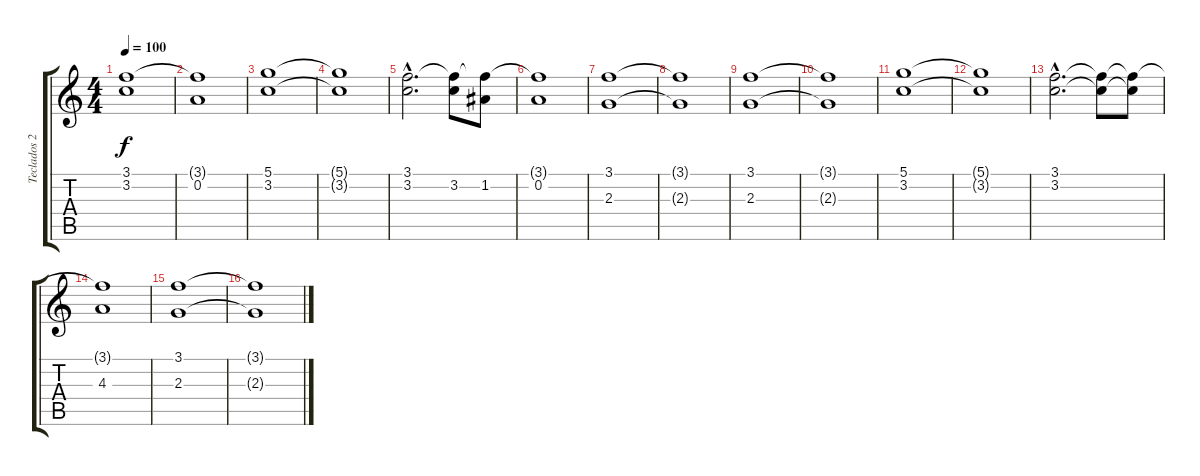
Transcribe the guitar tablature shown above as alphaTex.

\track ("Teclados 2" "Teclados 2") {instrument stringensemble2}
\staff {score tabs}
\tuning (D5 A4 F4 C4 G3 D3) {hide}
\ts (4 4)
\tempo 100
\clef g2
\ks c
(3.1 3.2).1{dy f} |
(3.1{t} 0.2).1 |
(5.1 3.2).1 |
(5.1{t} 3.2{t}).1 |
(3.1{hac} 3.2{hac}).2{d} (3.1{t} 3.2).8 (3.1{t} 1.2).8 |
(3.1{t} 0.2).1 |
(3.1 2.3).1 |
(3.1{t} 2.3{t}).1 |
(3.1 2.3).1 |
(3.1{t} 2.3{t}).1 |
(5.1 3.2).1 |
(5.1{t} 3.2{t}).1 |
(3.1{hac} 3.2{hac}).2{d} (3.1{t} 3.2{t}).8 (3.1{t} 3.2{t}).8 |
(3.1{t} 4.3).1 |
(3.1 2.3).1 |
(3.1{t} 2.3{t}).1
